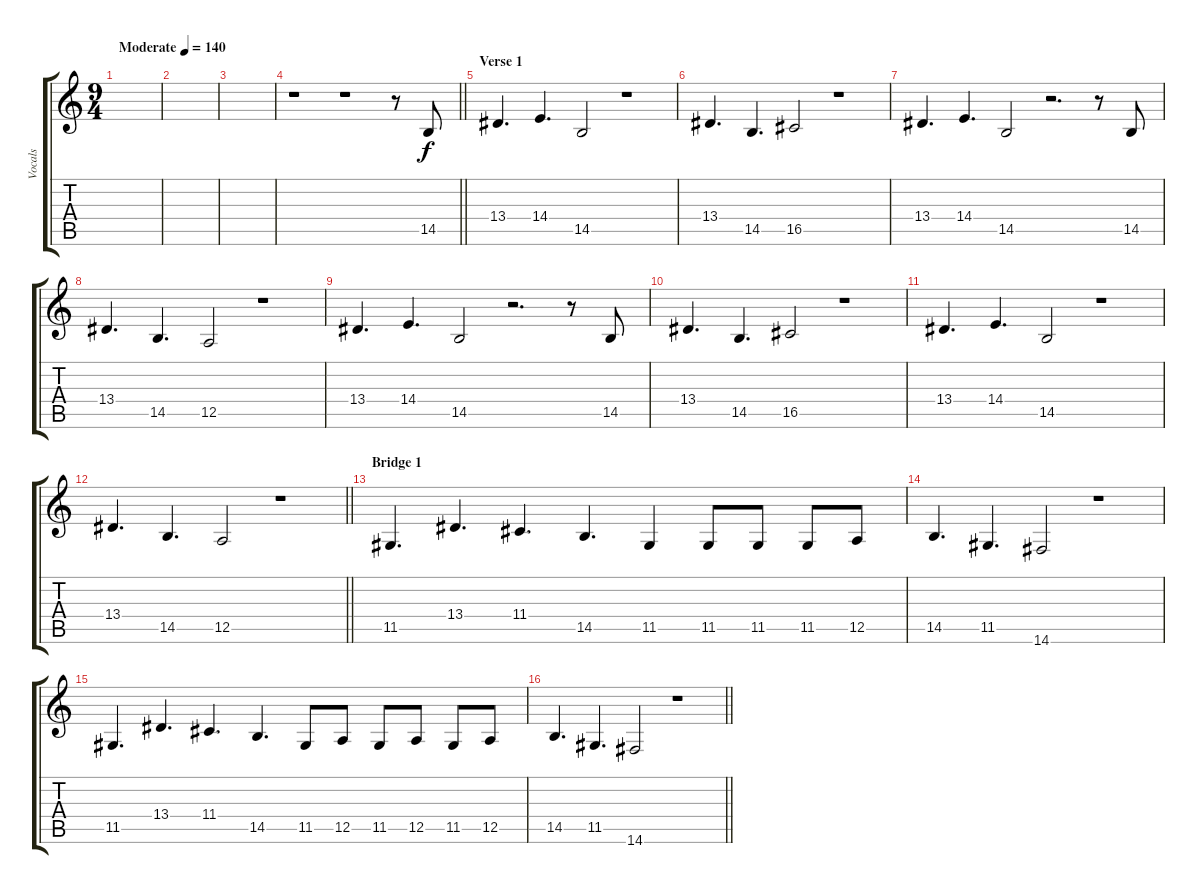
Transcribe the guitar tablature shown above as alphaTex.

\track ("Vocals" "Vocals") {instrument clarinet}
\staff {score tabs}
\tuning (E4 B3 G3 D3 A2 E2) {hide}
\ts (9 4)
\tempo (140 "Moderate")
\clef g2
\ks c
|
|
|
\barLineRight lightlight
r.1 r.1 r.8 14.5.8 |
\section ("" "Verse 1")
13.4.4{d} 14.4.4{d} 14.5.2 r.1 |
13.4.4{d} 14.5.4{d} 16.5.2 r.1 |
13.4.4{d} 14.4.4{d} 14.5.2 r.2{d} r.8 14.5.8 |
13.4.4{d} 14.5.4{d} 12.5.2 r.1 |
13.4.4{d} 14.4.4{d} 14.5.2 r.2{d} r.8 14.5.8 |
13.4.4{d} 14.5.4{d} 16.5.2 r.1 |
13.4.4{d} 14.4.4{d} 14.5.2 r.1 |
\barLineRight lightlight
13.4.4{d} 14.5.4{d} 12.5.2 r.1 |
\section ("" "Bridge 1")
11.5.4{d} 13.4.4{d} 11.4.4{d} 14.5.4{d} 11.5.4 11.5.8 11.5.8 11.5.8 12.5.8 |
14.5.4{d} 11.5.4{d} 14.6.2 r.1 |
11.5.4{d} 13.4.4{d} 11.4.4{d} 14.5.4{d} 11.5.8 12.5.8 11.5.8 12.5.8 11.5.8 12.5.8 |
\barLineRight lightlight
14.5.4{d} 11.5.4{d} 14.6.2 r.1
